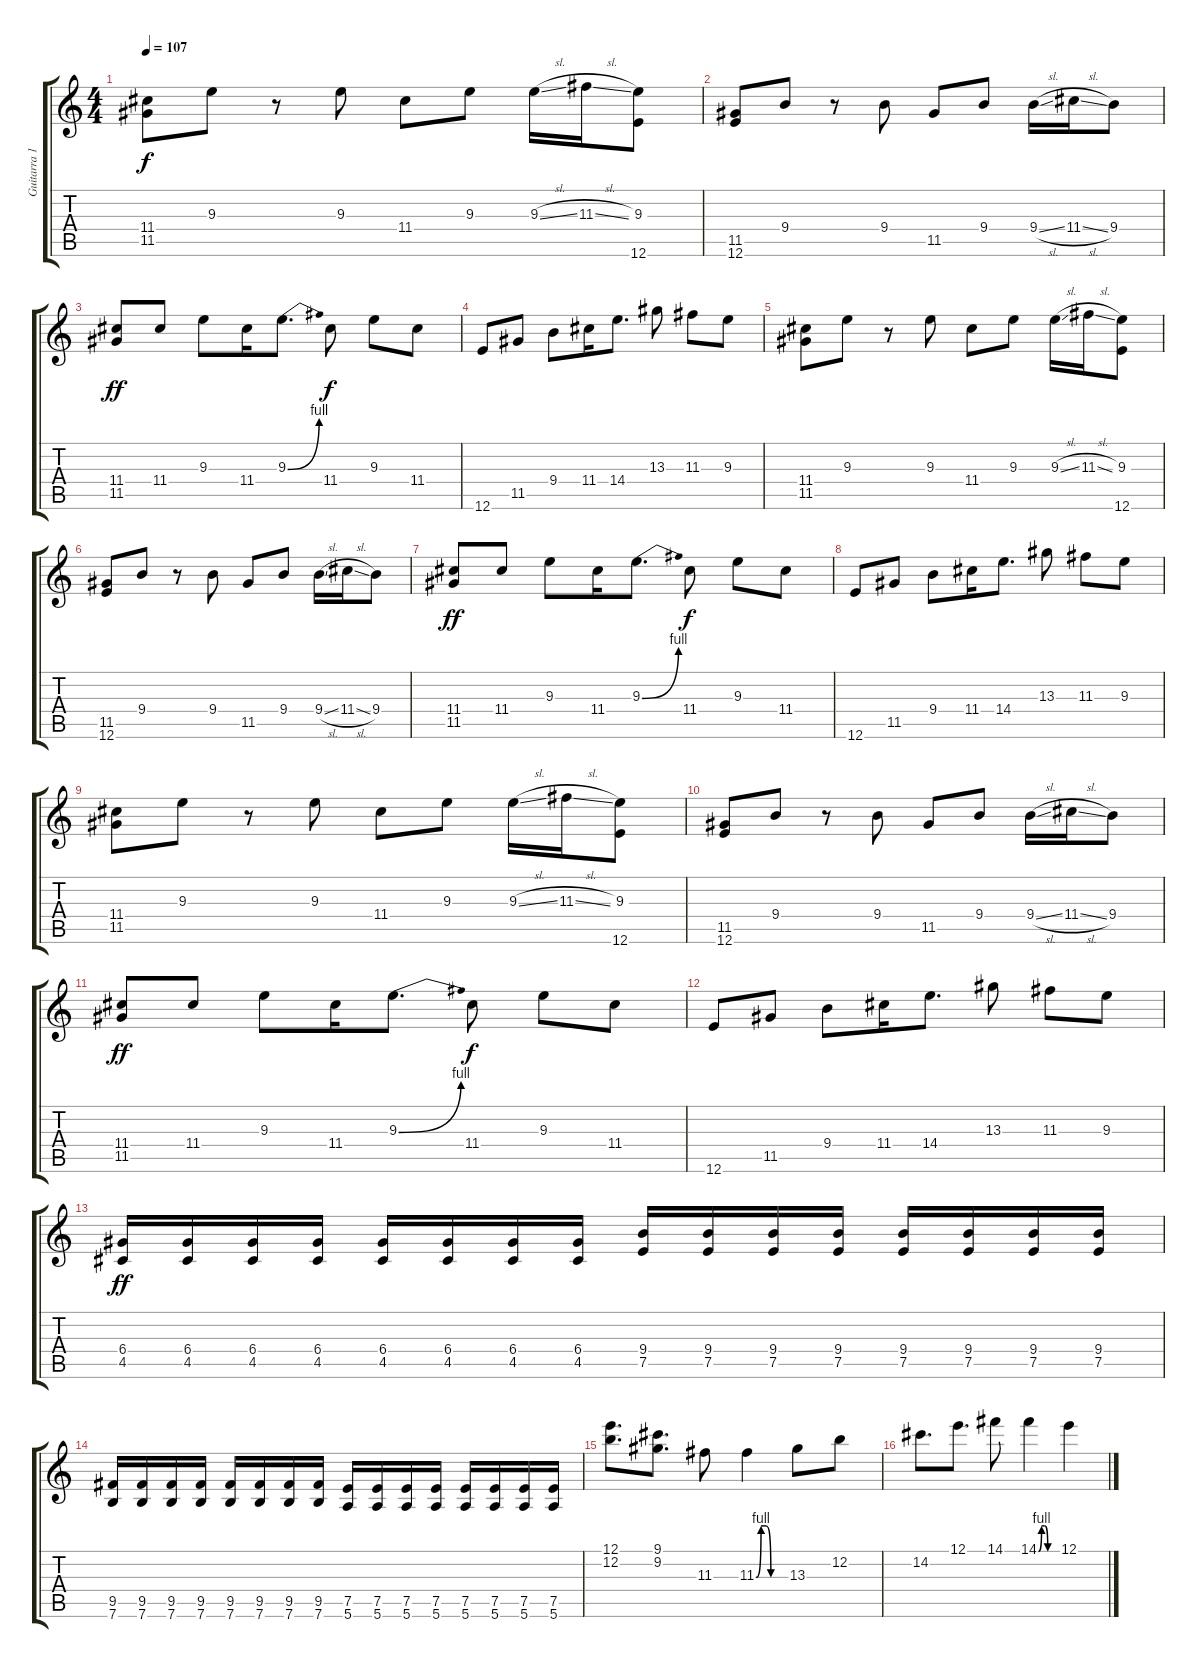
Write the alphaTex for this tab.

\track ("Guitarra 1" "Guitarra 1") {instrument distortionguitar}
\staff {score tabs}
\tuning (E4 B3 G3 D3 A2 E2) {hide}
\ts (4 4)
\tempo 107
\clef g2
\ks c
(11.4 11.5).8{dy f} 9.3.8 r.8 9.3.8 11.4.8 9.3.8 9.3{sl}.16 11.3{sl}.16 (9.3 12.6).8 |
(11.5 12.6).8 9.4.8 r.8 9.4.8 11.5.8 9.4.8 9.4{sl}.16 11.4{sl}.16 9.4.8 |
(11.4 11.5).8{dy ff} 11.4.8 9.3.8 11.4.16 9.3{be (bend 0 0 60 4)}.8{d} 11.4.8{dy f} 9.3.8 11.4.8 |
12.6.8 11.5.8 9.4.8 11.4.16 14.4.8{d} 13.3.8 11.3.8 9.3.8 |
(11.4 11.5).8 9.3.8 r.8 9.3.8 11.4.8 9.3.8 9.3{sl}.16 11.3{sl}.16 (9.3 12.6).8 |
(11.5 12.6).8 9.4.8 r.8 9.4.8 11.5.8 9.4.8 9.4{sl}.16 11.4{sl}.16 9.4.8 |
(11.4 11.5).8{dy ff} 11.4.8 9.3.8 11.4.16 9.3{be (bend 0 0 60 4)}.8{d} 11.4.8{dy f} 9.3.8 11.4.8 |
12.6.8 11.5.8 9.4.8 11.4.16 14.4.8{d} 13.3.8 11.3.8 9.3.8 |
(11.4 11.5).8 9.3.8 r.8 9.3.8 11.4.8 9.3.8 9.3{sl}.16 11.3{sl}.16 (9.3 12.6).8 |
(11.5 12.6).8 9.4.8 r.8 9.4.8 11.5.8 9.4.8 9.4{sl}.16 11.4{sl}.16 9.4.8 |
(11.4 11.5).8{dy ff} 11.4.8 9.3.8 11.4.16 9.3{be (bend 0 0 60 4)}.8{d} 11.4.8{dy f} 9.3.8 11.4.8 |
12.6.8 11.5.8 9.4.8 11.4.16 14.4.8{d} 13.3.8 11.3.8 9.3.8 |
(6.4 4.5).16{dy ff} (6.4 4.5).16 (6.4 4.5).16 (6.4 4.5).16 (6.4 4.5).16 (6.4 4.5).16 (6.4 4.5).16 (6.4 4.5).16 (9.4 7.5).16 (9.4 7.5).16 (9.4 7.5).16 (9.4 7.5).16 (9.4 7.5).16 (9.4 7.5).16 (9.4 7.5).16 (9.4 7.5).16 |
(9.5 7.6).16 (9.5 7.6).16 (9.5 7.6).16 (9.5 7.6).16 (9.5 7.6).16 (9.5 7.6).16 (9.5 7.6).16 (9.5 7.6).16 (7.5 5.6).16 (7.5 5.6).16 (7.5 5.6).16 (7.5 5.6).16 (7.5 5.6).16 (7.5 5.6).16 (7.5 5.6).16 (7.5 5.6).16 |
(12.1 12.2).8{d} (9.1 9.2).8{d} 11.3.8 11.3{be (custom 0 0 10 4 20 4 30 0 60 0)}.4 13.3.8 12.2.8 |
14.2.8{d} 12.1.8{d} 14.1.8 14.1{be (custom 0 0 10 4 20 4 30 0 60 0)}.4 12.1.4
